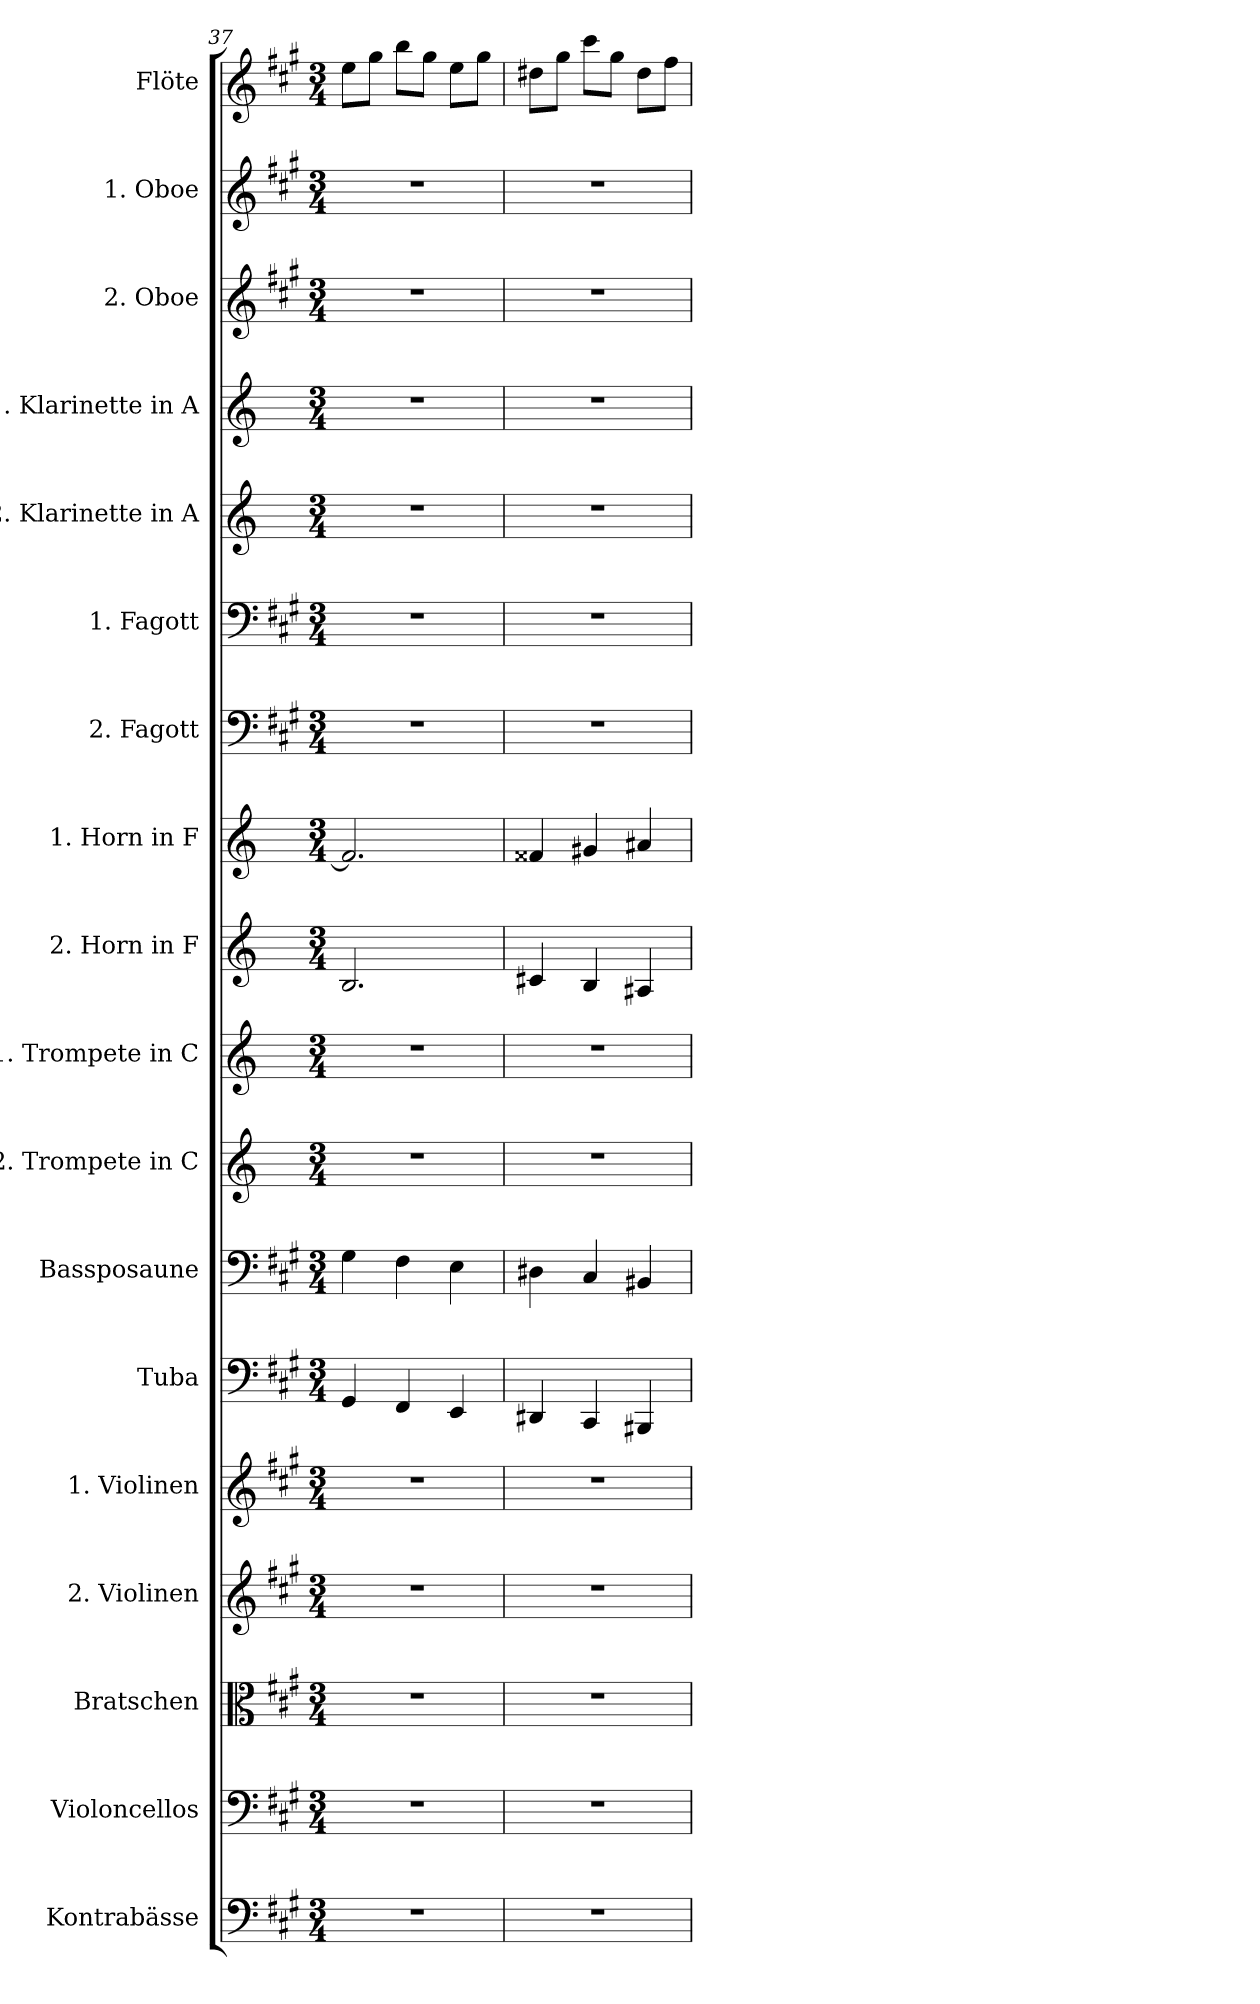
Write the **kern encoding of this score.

**kern	**kern	**kern	**kern	**kern	**kern	**kern	**kern	**kern	**kern	**kern	**kern	**kern	**kern	**kern	**kern	**kern	**kern
*part18	*part17	*part16	*part15	*part14	*part13	*part12	*part11	*part10	*part9	*part8	*part7	*part6	*part5	*part4	*part3	*part2	*part1
*staff18	*staff17	*staff16	*staff15	*staff14	*staff13	*staff12	*staff11	*staff10	*staff9	*staff8	*staff7	*staff6	*staff5	*staff4	*staff3	*staff2	*staff1
*I"Kontrabässe	*I"Violoncellos	*I"Bratschen	*I"2. Violinen	*I"1. Violinen	*I"Tuba	*I"Bassposaune	*I"2. Trompete in C	*I"1. Trompete in C	*I"2. Horn in F	*I"1. Horn in F	*I"2. Fagott	*I"1. Fagott	*I"2. Klarinette in A	*I"1. Klarinette in A	*I"2. Oboe	*I"1. Oboe	*I"Flöte
*I'Kbs.	*I'Vcs.	*I'Bran.	*I'2. Vln.	*I'1. Vln.	*I'Tba.	*I'B.psn.	*	*	*	*	*I'2. Fgt.	*I'1. Fgt.	*	*	*I'2. Ob.	*I'1. Ob.	*I'Fl.
*clefF4	*clefF4	*clefC3	*clefG2	*clefG2	*clefF4	*clefF4	*clefG2	*clefG2	*clefG2	*clefG2	*clefF4	*clefF4	*clefG2	*clefG2	*clefG2	*clefG2	*clefG2
*ITrd7c12	*	*	*	*	*	*	*	*	*ITrd4c7	*ITrd4c7	*	*	*ITrd2c3	*ITrd2c3	*	*	*
*k[f#c#g#]	*k[f#c#g#]	*k[f#c#g#]	*k[f#c#g#]	*k[f#c#g#]	*k[f#c#g#]	*k[f#c#g#]	*k[]	*k[]	*k[b-]	*k[b-]	*k[f#c#g#]	*k[f#c#g#]	*k[f#c#g#]	*k[f#c#g#]	*k[f#c#g#]	*k[f#c#g#]	*k[f#c#g#]
*M3/4	*M3/4	*M3/4	*M3/4	*M3/4	*M3/4	*M3/4	*M3/4	*M3/4	*M3/4	*M3/4	*M3/4	*M3/4	*M3/4	*M3/4	*M3/4	*M3/4	*M3/4
=37	=37	=37	=37	=37	=37	=37	=37	=37	=37	=37	=37	=37	=37	=37	=37	=37	=37
2.r	2.r	2.r	2.r	2.r	4GG#/	4G#\	2.r	2.r	2.E/	2.B/]	2.r	2.r	2.r	2.r	2.r	2.r	8ee\L
.	.	.	.	.	.	.	.	.	.	.	.	.	.	.	.	.	8gg#\J
.	.	.	.	.	4FF#/	4F#\	.	.	.	.	.	.	.	.	.	.	8bb\L
.	.	.	.	.	.	.	.	.	.	.	.	.	.	.	.	.	8gg#\J
.	.	.	.	.	4EE/	4E\	.	.	.	.	.	.	.	.	.	.	8ee\L
.	.	.	.	.	.	.	.	.	.	.	.	.	.	.	.	.	8gg#\J
=38	=38	=38	=38	=38	=38	=38	=38	=38	=38	=38	=38	=38	=38	=38	=38	=38	=38
2.r	2.r	2.r	2.r	2.r	4DD#X/	4D#X\	2.r	2.r	4F#X/	4B#X/	2.r	2.r	2.r	2.r	2.r	2.r	8dd#X\L
.	.	.	.	.	.	.	.	.	.	.	.	.	.	.	.	.	8gg#\J
.	.	.	.	.	4CC#/	4C#/	.	.	4E/	4c#X/	.	.	.	.	.	.	8ccc#\L
.	.	.	.	.	.	.	.	.	.	.	.	.	.	.	.	.	8gg#\J
.	.	.	.	.	4BBB#X/	4BB#X/	.	.	4D#X/	4d#X/	.	.	.	.	.	.	8dd#\L
.	.	.	.	.	.	.	.	.	.	.	.	.	.	.	.	.	8ff#\J
=	=	=	=	=	=	=	=	=	=	=	=	=	=	=	=	=	=
*-	*-	*-	*-	*-	*-	*-	*-	*-	*-	*-	*-	*-	*-	*-	*-	*-	*-
